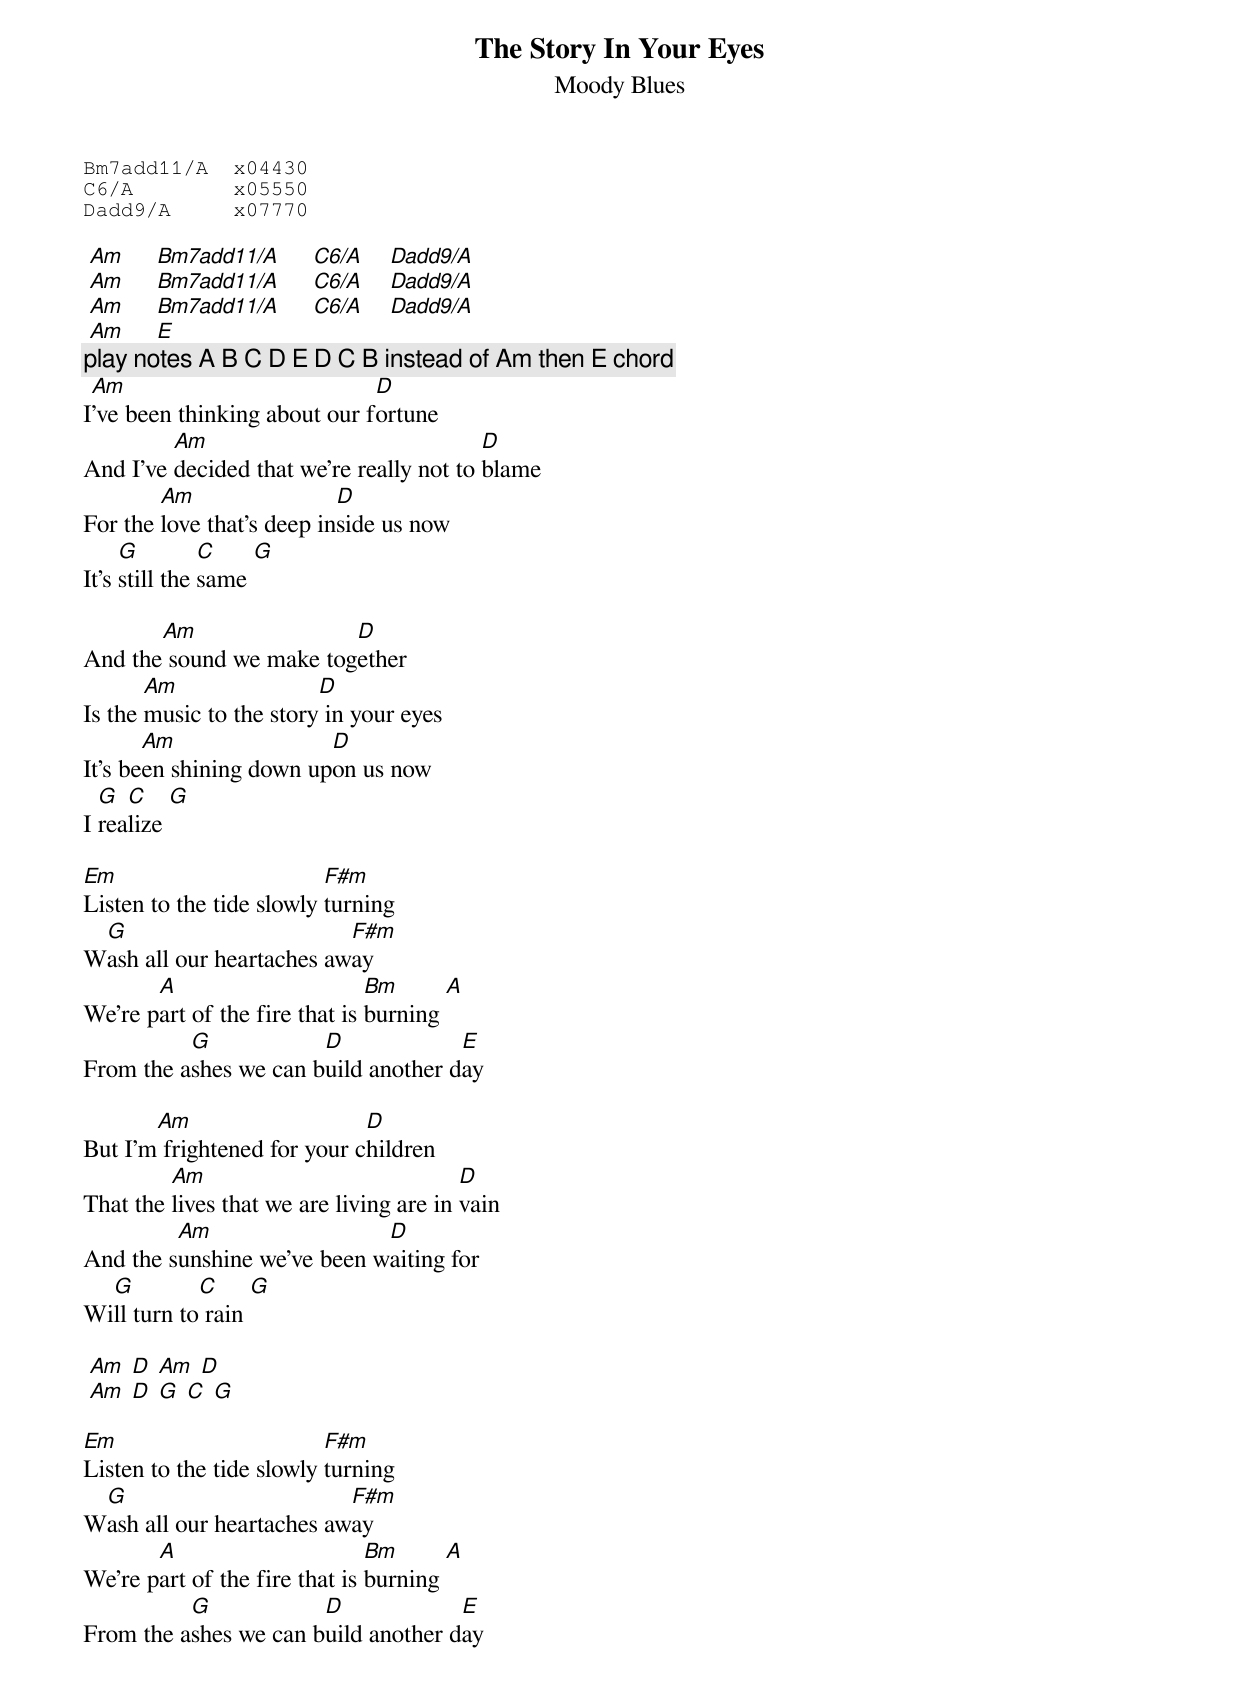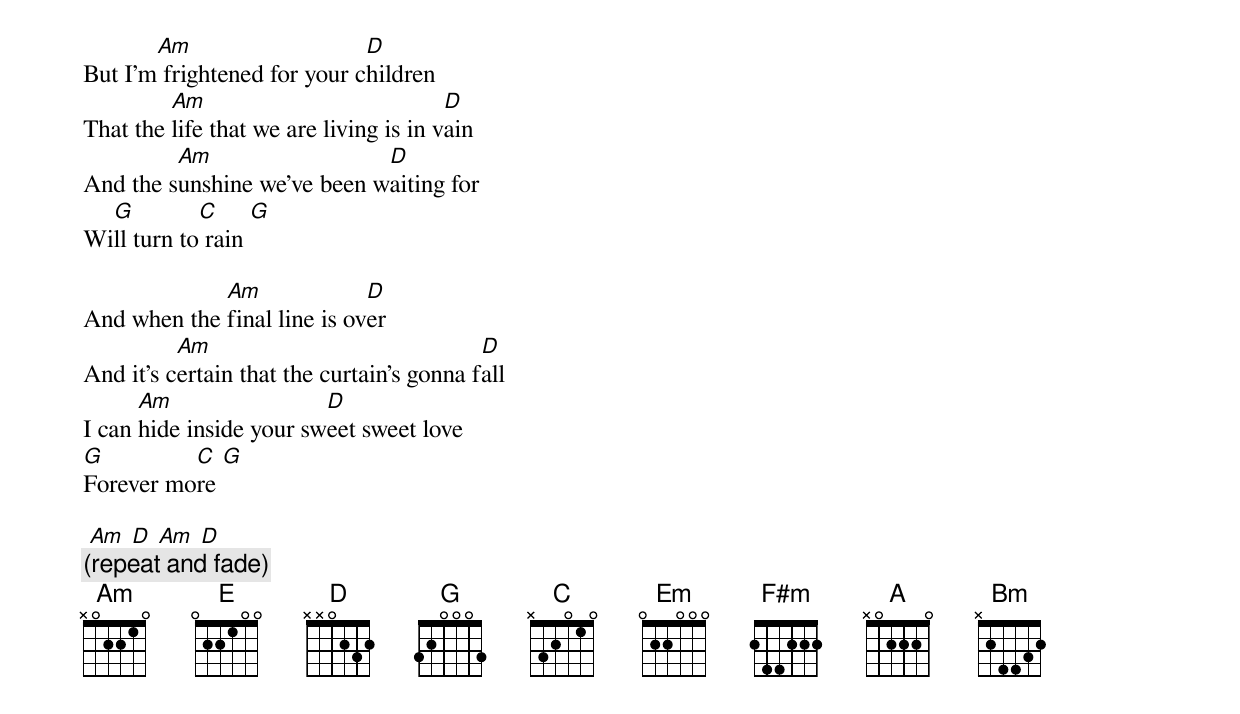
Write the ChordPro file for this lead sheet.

{title: The Story In Your Eyes}
{subtitle: Moody Blues}

{sot}
Bm7add11/A  x04430
C6/A        x05550
Dadd9/A     x07770
{eot}

 [Am]     [Bm7add11/A]     [C6/A]    [Dadd9/A]
 [Am]     [Bm7add11/A]     [C6/A]    [Dadd9/A]
 [Am]     [Bm7add11/A]     [C6/A]    [Dadd9/A]
 [Am]     [E]
{c: play notes A B C D E D C B instead of Am then E chord}
I[Am]'ve been thinking about our f[D]ortune
And I've [Am]decided that we're really not to [D]blame
For the [Am]love that's deep in[D]side us now
It's [G]still the [C]same [G]

And the[Am] sound we make tog[D]ether
Is the [Am]music to the story[D] in your eyes
It's be[Am]en shining down up[D]on us now
I [G]rea[C]lize [G]

[Em]Listen to the tide slowly [F#m]turning
W[G]ash all our heartaches aw[F#m]ay
We're p[A]art of the fire that is [Bm]burning [A]
From the a[G]shes we can b[D]uild another d[E]ay

But I'm[Am] frightened for your c[D]hildren
That the [Am]lives that we are living are in [D]vain
And the s[Am]unshine we've been w[D]aiting for
Wi[G]ll turn to[C] rain [G]

 [Am] [D] [Am] [D]
 [Am] [D] [G] [C] [G]

[Em]Listen to the tide slowly [F#m]turning
W[G]ash all our heartaches aw[F#m]ay
We're p[A]art of the fire that is [Bm]burning [A]
From the a[G]shes we can b[D]uild another d[E]ay

But I'm[Am] frightened for your c[D]hildren
That the [Am]life that we are living is in v[D]ain
And the s[Am]unshine we've been w[D]aiting for
Wi[G]ll turn to[C] rain [G]

And when the [Am]final line is ov[D]er
And it's c[Am]ertain that the curtain's gonna f[D]all
I can [Am]hide inside your sw[D]eet sweet love
[G]Forever mo[C]re [G]

 [Am] [D] [Am] [D]
{c:(repeat and fade)}
